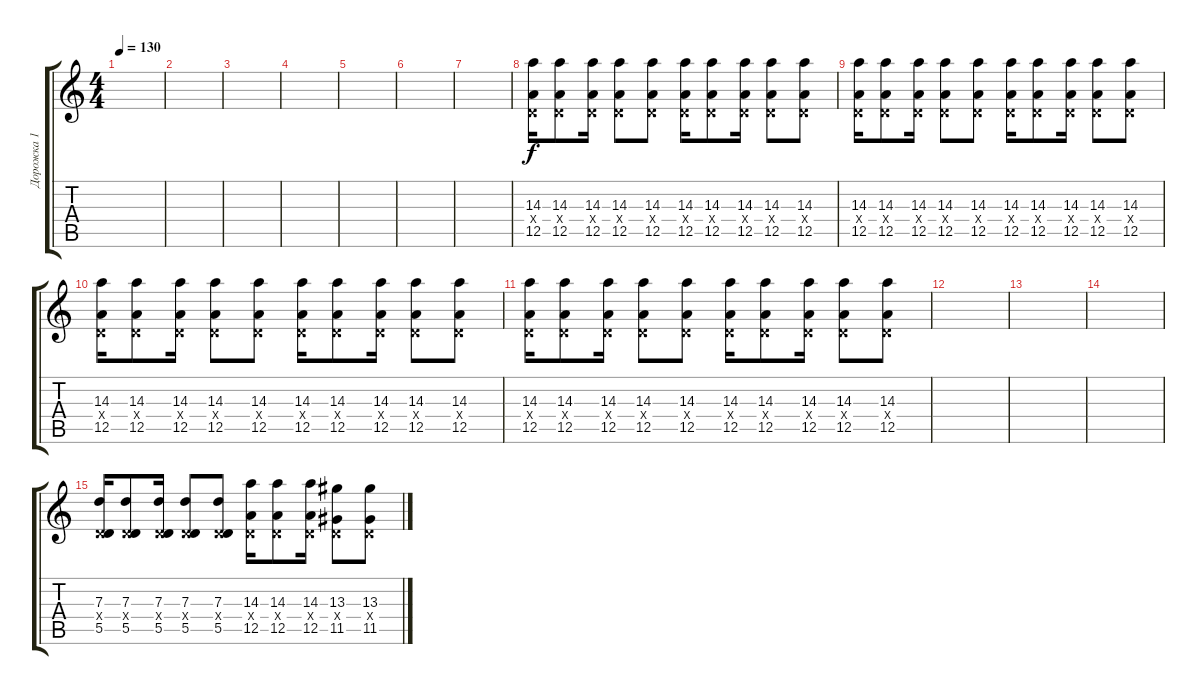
\track ("Дорожка 1" "Дорожка 1") {instrument overdrivenguitar}
\staff {score tabs}
\tuning (E4 B3 G3 D3 A2 E2) {hide}
\ts (4 4)
\tempo 130
\clef g2
\ks c
|
|
|
|
|
|
|
(14.3 0.4{x} 12.5).16 (14.3 0.4{x} 12.5).8 (14.3 0.4{x} 12.5).16 (14.3 0.4{x} 12.5).8 (14.3 0.4{x} 12.5).8 (14.3 0.4{x} 12.5).16 (14.3 0.4{x} 12.5).8 (14.3 0.4{x} 12.5).16 (14.3 0.4{x} 12.5).8 (14.3 0.4{x} 12.5).8 |
(14.3 0.4{x} 12.5).16 (14.3 0.4{x} 12.5).8 (14.3 0.4{x} 12.5).16 (14.3 0.4{x} 12.5).8 (14.3 0.4{x} 12.5).8 (14.3 0.4{x} 12.5).16 (14.3 0.4{x} 12.5).8 (14.3 0.4{x} 12.5).16 (14.3 0.4{x} 12.5).8 (14.3 0.4{x} 12.5).8 |
(14.3 0.4{x} 12.5).16 (14.3 0.4{x} 12.5).8 (14.3 0.4{x} 12.5).16 (14.3 0.4{x} 12.5).8 (14.3 0.4{x} 12.5).8 (14.3 0.4{x} 12.5).16 (14.3 0.4{x} 12.5).8 (14.3 0.4{x} 12.5).16 (14.3 0.4{x} 12.5).8 (14.3 0.4{x} 12.5).8 |
(14.3 0.4{x} 12.5).16 (14.3 0.4{x} 12.5).8 (14.3 0.4{x} 12.5).16 (14.3 0.4{x} 12.5).8 (14.3 0.4{x} 12.5).8 (14.3 0.4{x} 12.5).16 (14.3 0.4{x} 12.5).8 (14.3 0.4{x} 12.5).16 (14.3 0.4{x} 12.5).8 (14.3 0.4{x} 12.5).8 |
|
|
|
(7.3 0.4{x} 5.5).16 (7.3 0.4{x} 5.5).8 (7.3 0.4{x} 5.5).16 (7.3 0.4{x} 5.5).8 (7.3 0.4{x} 5.5).8 (14.3 0.4{x} 12.5).16 (14.3 0.4{x} 12.5).8 (14.3 0.4{x} 12.5).16 (13.3 0.4{x} 11.5).8 (13.3 0.4{x} 11.5).8
